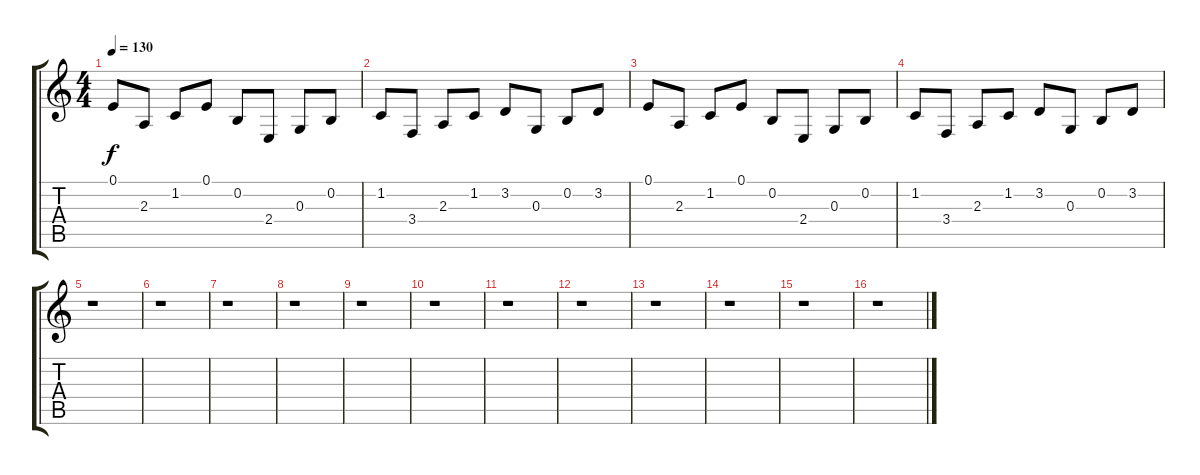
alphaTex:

\track "" {instrument lead1square}
\staff {score tabs}
\tuning (E4 B3 G3 D3 A2 E2) {hide}
\ts (4 4)
\tempo 130
\clef g2
\ks c
0.1.8{dy f} 2.3.8 1.2.8 0.1.8 0.2.8 2.4.8 0.3.8 0.2.8 |
1.2.8 3.4.8 2.3.8 1.2.8 3.2.8 0.3.8 0.2.8 3.2.8 |
0.1.8 2.3.8 1.2.8 0.1.8 0.2.8 2.4.8 0.3.8 0.2.8 |
1.2.8 3.4.8 2.3.8 1.2.8 3.2.8 0.3.8 0.2.8 3.2.8 |
r.1 |
r.1 |
r.1 |
r.1 |
r.1 |
r.1 |
r.1 |
r.1 |
r.1 |
r.1 |
r.1 |
r.1
